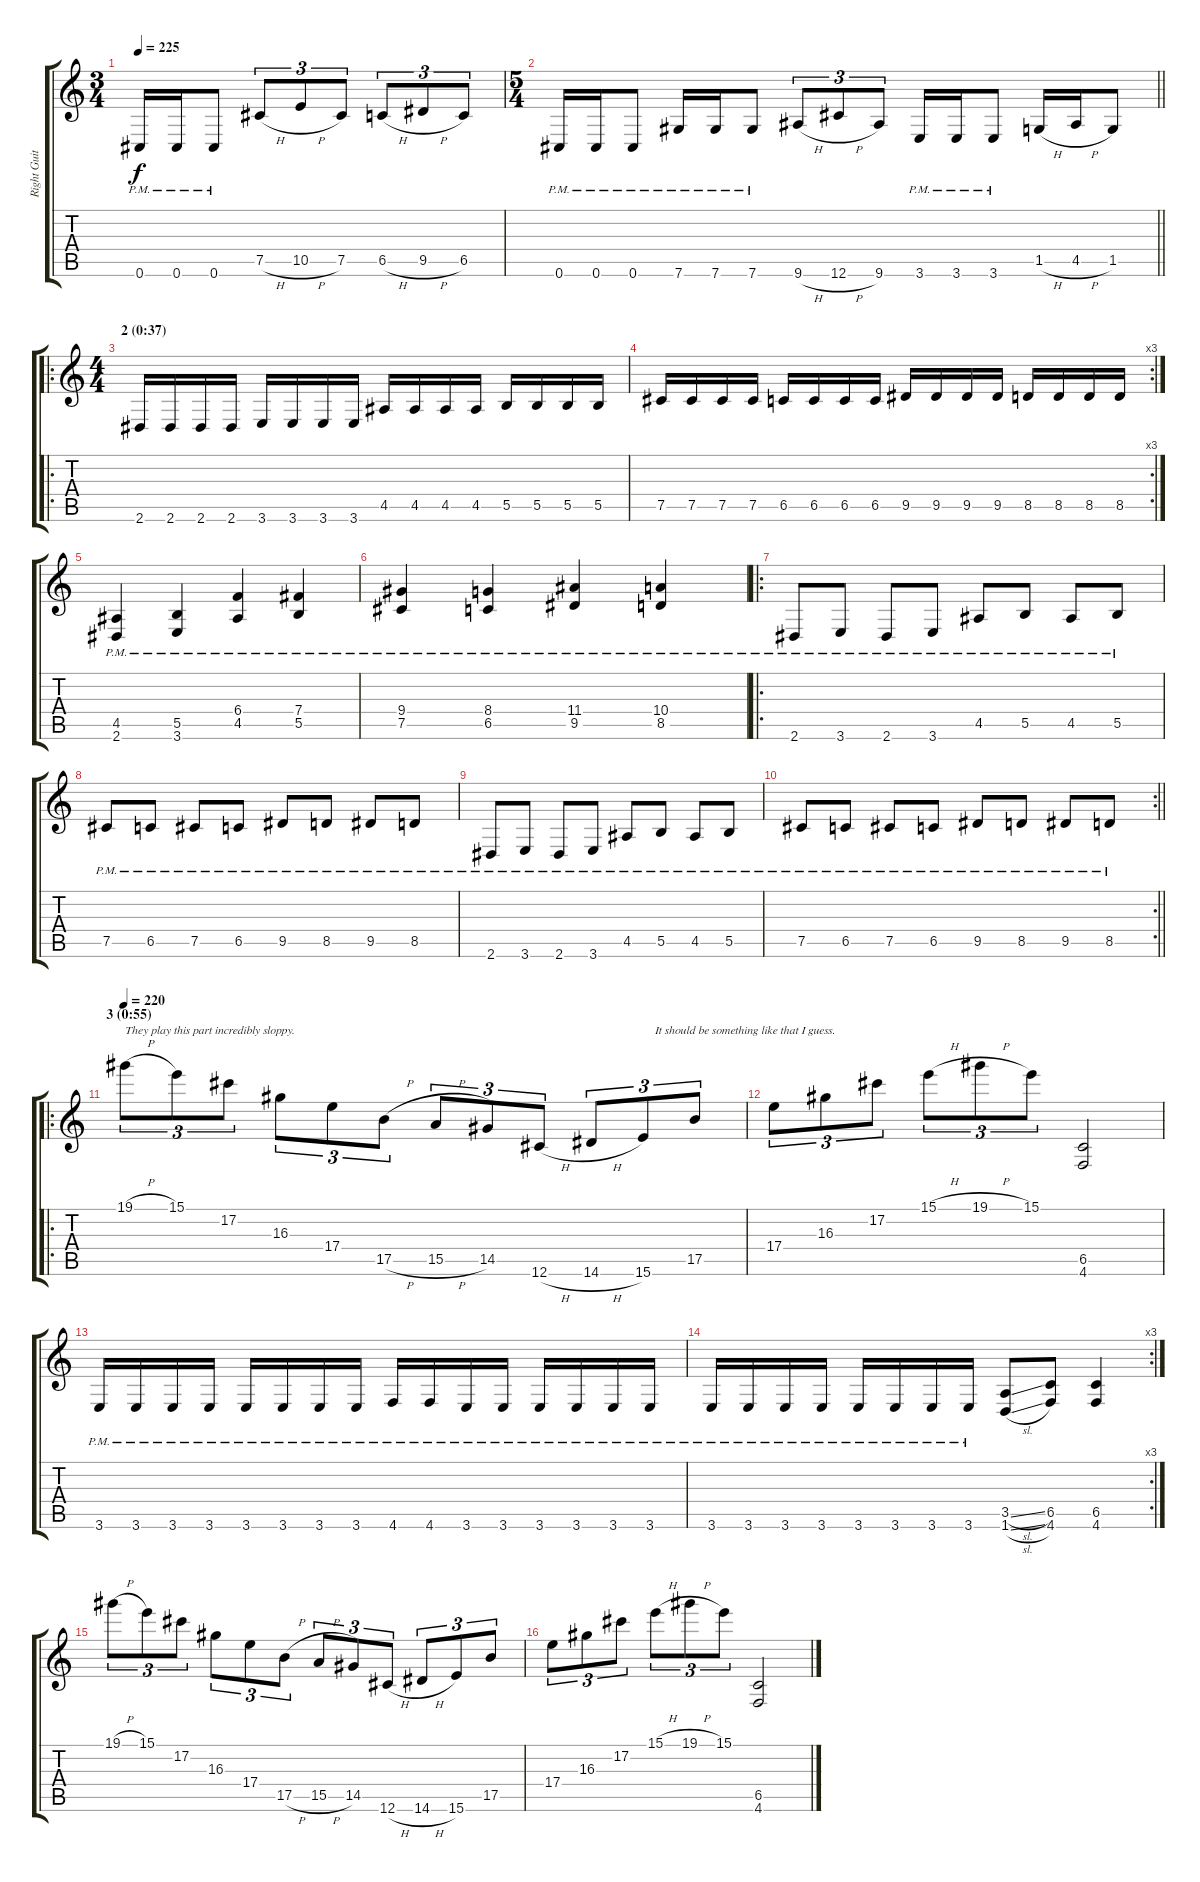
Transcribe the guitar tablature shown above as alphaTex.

\track ("Right Guitar" "Right Guit") {instrument distortionguitar}
\staff {score tabs}
\tuning (Db4 Ab3 E3 B2 Gb2 Db2) {hide}
\ts (3 4)
\tempo 225
\clef g2
\ks c
0.6{pm}.16{dy f} 0.6{pm}.16 0.6{pm}.8 7.5{h}.8{tu (3 2)} 10.5{h}.8{tu (3 2)} 7.5.8{tu (3 2)} 6.5{h}.8{tu (3 2)} 9.5{h}.8{tu (3 2)} 6.5.8{tu (3 2)} |
\ts (5 4)
\barLineRight lightlight
0.6{pm}.16 0.6{pm}.16 0.6{pm}.8 7.6{pm}.16 7.6{pm}.16 7.6{pm}.8 9.6{h}.8{tu (3 2)} 12.6{h}.8{tu (3 2)} 9.6.8{tu (3 2)} 3.6{pm}.16 3.6{pm}.16 3.6{pm}.8 1.5{h}.16 4.5{h}.16 1.5.8 |
\ro
\ts (4 4)
\section ("" "2 (0:37)")
2.6.16 2.6.16 2.6.16 2.6.16 3.6.16 3.6.16 3.6.16 3.6.16 4.5.16 4.5.16 4.5.16 4.5.16 5.5.16 5.5.16 5.5.16 5.5.16 |
\rc 3
7.5.16 7.5.16 7.5.16 7.5.16 6.5.16 6.5.16 6.5.16 6.5.16 9.5.16 9.5.16 9.5.16 9.5.16 8.5.16 8.5.16 8.5.16 8.5.16 |
(4.5{pm} 2.6{pm}).4 (5.5{pm} 3.6{pm}).4 (6.4{pm} 4.5{pm}).4 (7.4{pm} 5.5{pm}).4 |
(9.4{pm} 7.5{pm}).4 (8.4{pm} 6.5{pm}).4 (11.4{pm} 9.5{pm}).4 (10.4{pm} 8.5{pm}).4 |
\ro
2.6{pm}.8 3.6{pm}.8 2.6{pm}.8 3.6{pm}.8 4.5{pm}.8 5.5{pm}.8 4.5{pm}.8 5.5{pm}.8 |
7.5{pm}.8 6.5{pm}.8 7.5{pm}.8 6.5{pm}.8 9.5{pm}.8 8.5{pm}.8 9.5{pm}.8 8.5{pm}.8 |
2.6{pm}.8 3.6{pm}.8 2.6{pm}.8 3.6{pm}.8 4.5{pm}.8 5.5{pm}.8 4.5{pm}.8 5.5{pm}.8 |
\rc 2
\barLineRight lightlight
7.5{pm}.8 6.5{pm}.8 7.5{pm}.8 6.5{pm}.8 9.5{pm}.8 8.5{pm}.8 9.5{pm}.8 8.5{pm}.8 |
\ro
\section ("" "3 (0:55)")
\tempo 220
19.1{h}.8{tu (3 2) txt "They play this part incredibly sloppy."} 15.1.8{tu (3 2)} 17.2.8{tu (3 2)} 16.3.8{tu (3 2)} 17.4.8{tu (3 2)} 17.5{h}.8{tu (3 2)} 15.5{h}.8{tu (3 2)} 14.5.8{tu (3 2)} 12.6{h}.8{tu (3 2)} 14.6{h}.8{tu (3 2)} 15.6.8{tu (3 2) txt "    It should be something like that I guess."} 17.5.8{tu (3 2)} |
17.4.8{tu (3 2)} 16.3.8{tu (3 2)} 17.2.8{tu (3 2)} 15.1{h}.8{tu (3 2)} 19.1{h}.8{tu (3 2)} 15.1.8{tu (3 2)} (6.5 4.6).2 |
3.6{pm}.16 3.6{pm}.16 3.6{pm}.16 3.6{pm}.16 3.6{pm}.16 3.6{pm}.16 3.6{pm}.16 3.6{pm}.16 4.6{pm}.16 4.6{pm}.16 3.6{pm}.16 3.6{pm}.16 3.6{pm}.16 3.6{pm}.16 3.6{pm}.16 3.6{pm}.16 |
\rc 3
3.6{pm}.16 3.6{pm}.16 3.6{pm}.16 3.6{pm}.16 3.6{pm}.16 3.6{pm}.16 3.6{pm}.16 3.6{pm}.16 (3.5{sl} 1.6{sl}).8 (6.5 4.6).8 (6.5 4.6).4 |
19.1{h}.8{tu (3 2)} 15.1.8{tu (3 2)} 17.2.8{tu (3 2)} 16.3.8{tu (3 2)} 17.4.8{tu (3 2)} 17.5{h}.8{tu (3 2)} 15.5{h}.8{tu (3 2)} 14.5.8{tu (3 2)} 12.6{h}.8{tu (3 2)} 14.6{h}.8{tu (3 2)} 15.6.8{tu (3 2)} 17.5.8{tu (3 2)} |
17.4.8{tu (3 2)} 16.3.8{tu (3 2)} 17.2.8{tu (3 2)} 15.1{h}.8{tu (3 2)} 19.1{h}.8{tu (3 2)} 15.1.8{tu (3 2)} (6.5 4.6).2
